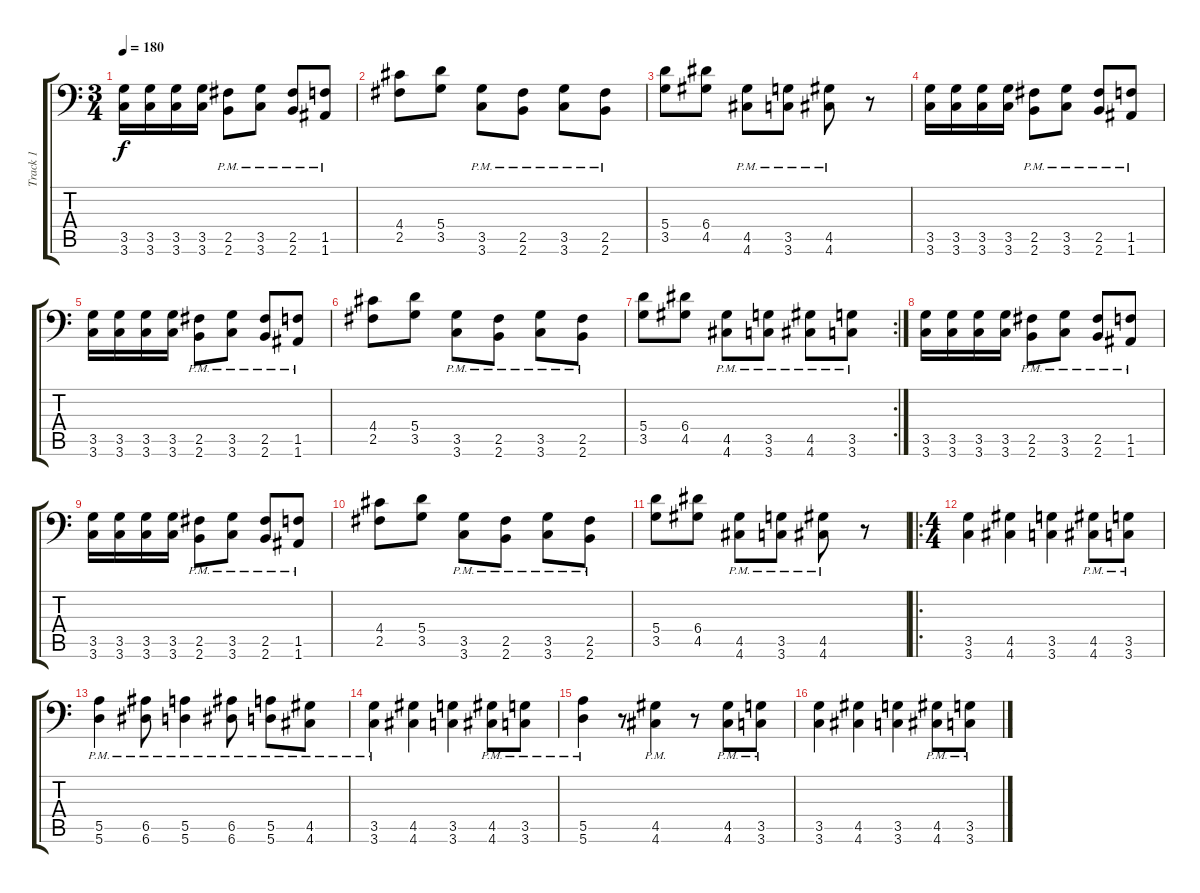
\track ("Track 1" "Track 1") {instrument distortionguitar}
\staff {score tabs}
\tuning (B3 Gb3 D3 A2 E2 A1) {hide}
\ts (3 4)
\tempo 180
\clef f4
\ks c
(3.5 3.6).16{dy f} (3.5 3.6).16 (3.5 3.6).16 (3.5 3.6).16 (2.5{pm} 2.6{pm}).8 (3.5{pm} 3.6{pm}).8 (2.5{pm} 2.6{pm}).8 (1.5{pm} 1.6{pm}).8 |
(4.4 2.5).8 (5.4 3.5).8 (3.5{pm} 3.6{pm}).8 (2.5{pm} 2.6{pm}).8 (3.5{pm} 3.6{pm}).8 (2.5{pm} 2.6{pm}).8 |
(5.4 3.5).8 (6.4 4.5).8 (4.5{pm} 4.6{pm}).8 (3.5{pm} 3.6{pm}).8 (4.5{pm} 4.6{pm}).8 r.8 |
(3.5 3.6).16 (3.5 3.6).16 (3.5 3.6).16 (3.5 3.6).16 (2.5{pm} 2.6{pm}).8 (3.5{pm} 3.6{pm}).8 (2.5{pm} 2.6{pm}).8 (1.5{pm} 1.6{pm}).8 |
(3.5 3.6).16 (3.5 3.6).16 (3.5 3.6).16 (3.5 3.6).16 (2.5{pm} 2.6{pm}).8 (3.5{pm} 3.6{pm}).8 (2.5{pm} 2.6{pm}).8 (1.5{pm} 1.6{pm}).8 |
(4.4 2.5).8 (5.4 3.5).8 (3.5{pm} 3.6{pm}).8 (2.5{pm} 2.6{pm}).8 (3.5{pm} 3.6{pm}).8 (2.5{pm} 2.6{pm}).8 |
\rc 2
(5.4 3.5).8 (6.4 4.5).8 (4.5{pm} 4.6{pm}).8 (3.5{pm} 3.6{pm}).8 (4.5{pm} 4.6{pm}).8 (3.5{pm} 3.6{pm}).8 |
(3.5 3.6).16 (3.5 3.6).16 (3.5 3.6).16 (3.5 3.6).16 (2.5{pm} 2.6{pm}).8 (3.5{pm} 3.6{pm}).8 (2.5{pm} 2.6{pm}).8 (1.5{pm} 1.6{pm}).8 |
(3.5 3.6).16 (3.5 3.6).16 (3.5 3.6).16 (3.5 3.6).16 (2.5{pm} 2.6{pm}).8 (3.5{pm} 3.6{pm}).8 (2.5{pm} 2.6{pm}).8 (1.5{pm} 1.6{pm}).8 |
(4.4 2.5).8 (5.4 3.5).8 (3.5{pm} 3.6{pm}).8 (2.5{pm} 2.6{pm}).8 (3.5{pm} 3.6{pm}).8 (2.5{pm} 2.6{pm}).8 |
(5.4 3.5).8 (6.4 4.5).8 (4.5{pm} 4.6{pm}).8 (3.5{pm} 3.6{pm}).8 (4.5{pm} 4.6{pm}).8 r.8 |
\ro
\ts (4 4)
(3.5 3.6).4 (4.5 4.6).4 (3.5 3.6).4 (4.5{pm} 4.6{pm}).8 (3.5{pm} 3.6{pm}).8 |
(5.5{pm} 5.6{pm}).4 (6.5{pm} 6.6{pm}).8 (5.5{pm} 5.6{pm}).4 (6.5{pm} 6.6{pm}).8 (5.5{pm} 5.6{pm}).8 (4.5{pm} 4.6{pm}).8 |
(3.5{pm} 3.6{pm}).4 (4.5 4.6).4 (3.5 3.6).4 (4.5{pm} 4.6{pm}).8 (3.5{pm} 3.6{pm}).8 |
(5.5{pm} 5.6{pm}).4 r.8 (4.5{pm} 4.6{pm}).4 r.8 (4.5{pm} 4.6{pm}).8 (3.5{pm} 3.6{pm}).8 |
(3.5 3.6).4 (4.5 4.6).4 (3.5 3.6).4 (4.5{pm} 4.6{pm}).8 (3.5{pm} 3.6{pm}).8
